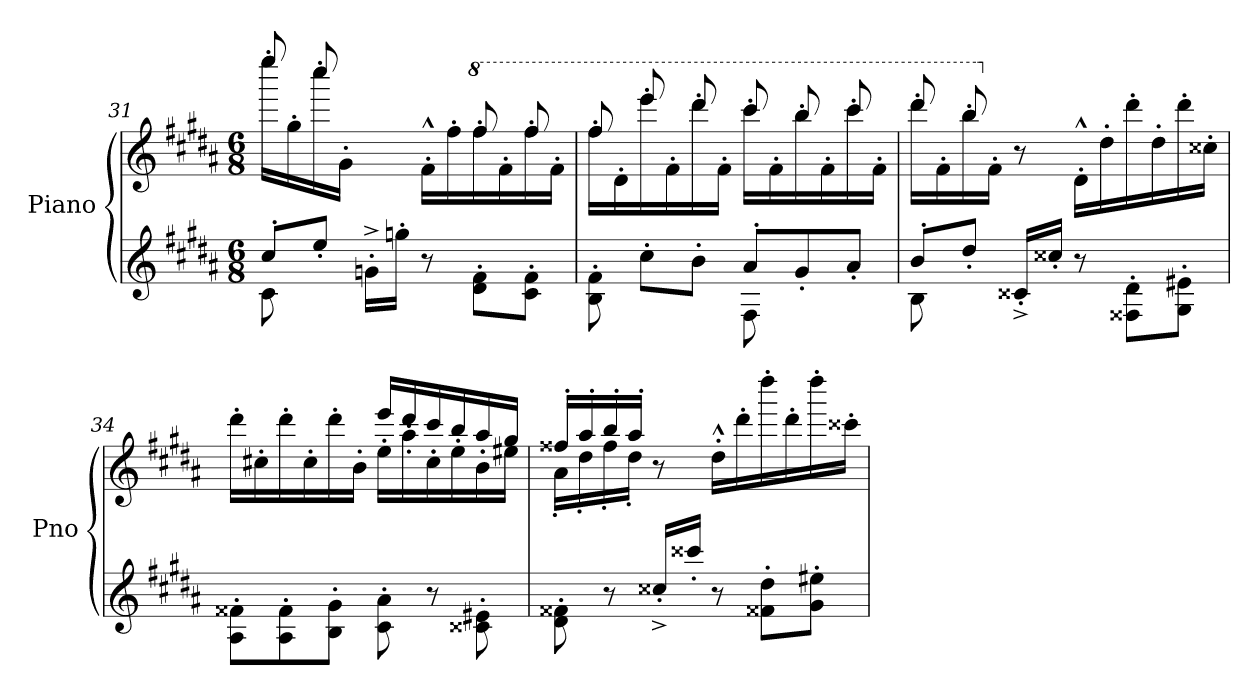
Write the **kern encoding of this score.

**kern	**kern
*part1	*part1
*staff2	*staff1
*I"Piano	*
*I'Pno	*
!!LO:LB:g=z
*clefG2	*clefG2
*k[f#c#g#d#a#]	*k[f#c#g#d#a#]
*M6/8	*M6/8
=31	=31
*^	*^
8cc#'/L	8c#\	16eeee'\LL	8eeee/
.	.	16gg#'\	.
8ee'/J	2ryy	16cccc#'\	8cccc#/
.	.	16g#'\JJ	.
16gn'^\LL	.	8ryy	4ryy
16ggn'\JJ	.	.	.
8r	.	16f#'^^\LL	.
.	.	16ff#'\	.
*	*	*8va	*
8d#\' 8f#\'L	.	16fff#'\	8fff#/
.	.	16ff#'\	.
8c#\' 8f#\'J	8ryy	16fff#'\	8fff#/
.	.	16ff#'\JJ	.
=32	=32	=32	=32
8B\' 8f#\'	4.ryy	16fff#'\LL	8fff#/
.	.	16dd#'\	.
8cc#'\L	.	16eeee'\	8eeee/
.	.	16ff#'\	.
8b'\J	.	16dddd#'\	8dddd#/
.	.	16ff#'\JJ	.
8a#'/L	8F#\	16cccc#'\LL	8cccc#/
.	.	16ff#'\	.
8g#'/	4ryy	16bbb'\	8bbb/
.	.	16ff#'\	.
8a#'/J	.	16cccc#'\	8cccc#/
.	.	16ff#'\JJ	.
=33	=33	=33	=33
8b'/L	8B\	16dddd#'\LL	8dddd#/
.	.	16ff#'\	.
8dd#'/J	2ryy	16bbb'\	8bbb/
*	*	*X8va	*
.	.	16f#'\JJ	.
16c##X'^/LL	.	8r	2ryy
16cc##X'/JJ	.	.	.
8r	.	16d#'^^\LL	.
.	.	16dd#'\	.
8F##X\' 8d#\'L	.	16ddd#'\	.
.	.	16dd#'\	.
8G#\' 8e#X\'J	8ryy	16ddd#'\	.
.	.	16cc##X'\JJ	.
*v	*v	*	*
!!LO:PB:g=z	!!
=34	=34	=34
8A#\' 8f##X\'L	16ddd#'\LL	4.ryy
.	16cc#X'\	.
8A#\' 8f##\'	16ddd#'\	.
.	16cc#'\	.
8B\' 8g#\'J	16ddd#'\	.
.	16b'\JJ	.
8c#\' 8a#\'	16ee'\LL	16eee'/LL
.	16aa#'\	16ddd#'/
8r	16cc#'\	16ccc#'/
.	16ee'\	16bb'/
8c##X\' 8e#X\'	16b'\	16aa#'/
.	16ee#X'\JJ	16gg#'/JJ
=35	=35	=35
8d#\' 8f##X\'	16ff##X'/LL	16a#'\LL
.	16aa#'/	16dd#'\
8r	16bb'/	16ff##'\
.	16aa#'/JJ	16dd#'\JJ
16cc##X'^/LL	8r	2ryy
16ccc##X'/JJ	.	.
8r	16dd#'^^\LL	.
.	16ddd#'\	.
8f##X\' 8dd#\'L	16dddd#'\	.
.	16ddd#'\	.
8g#\' 8ee#X\'J	16dddd#'\	.
.	16ccc##X'\JJ	.
*	*v	*v
=	=
*-	*-
